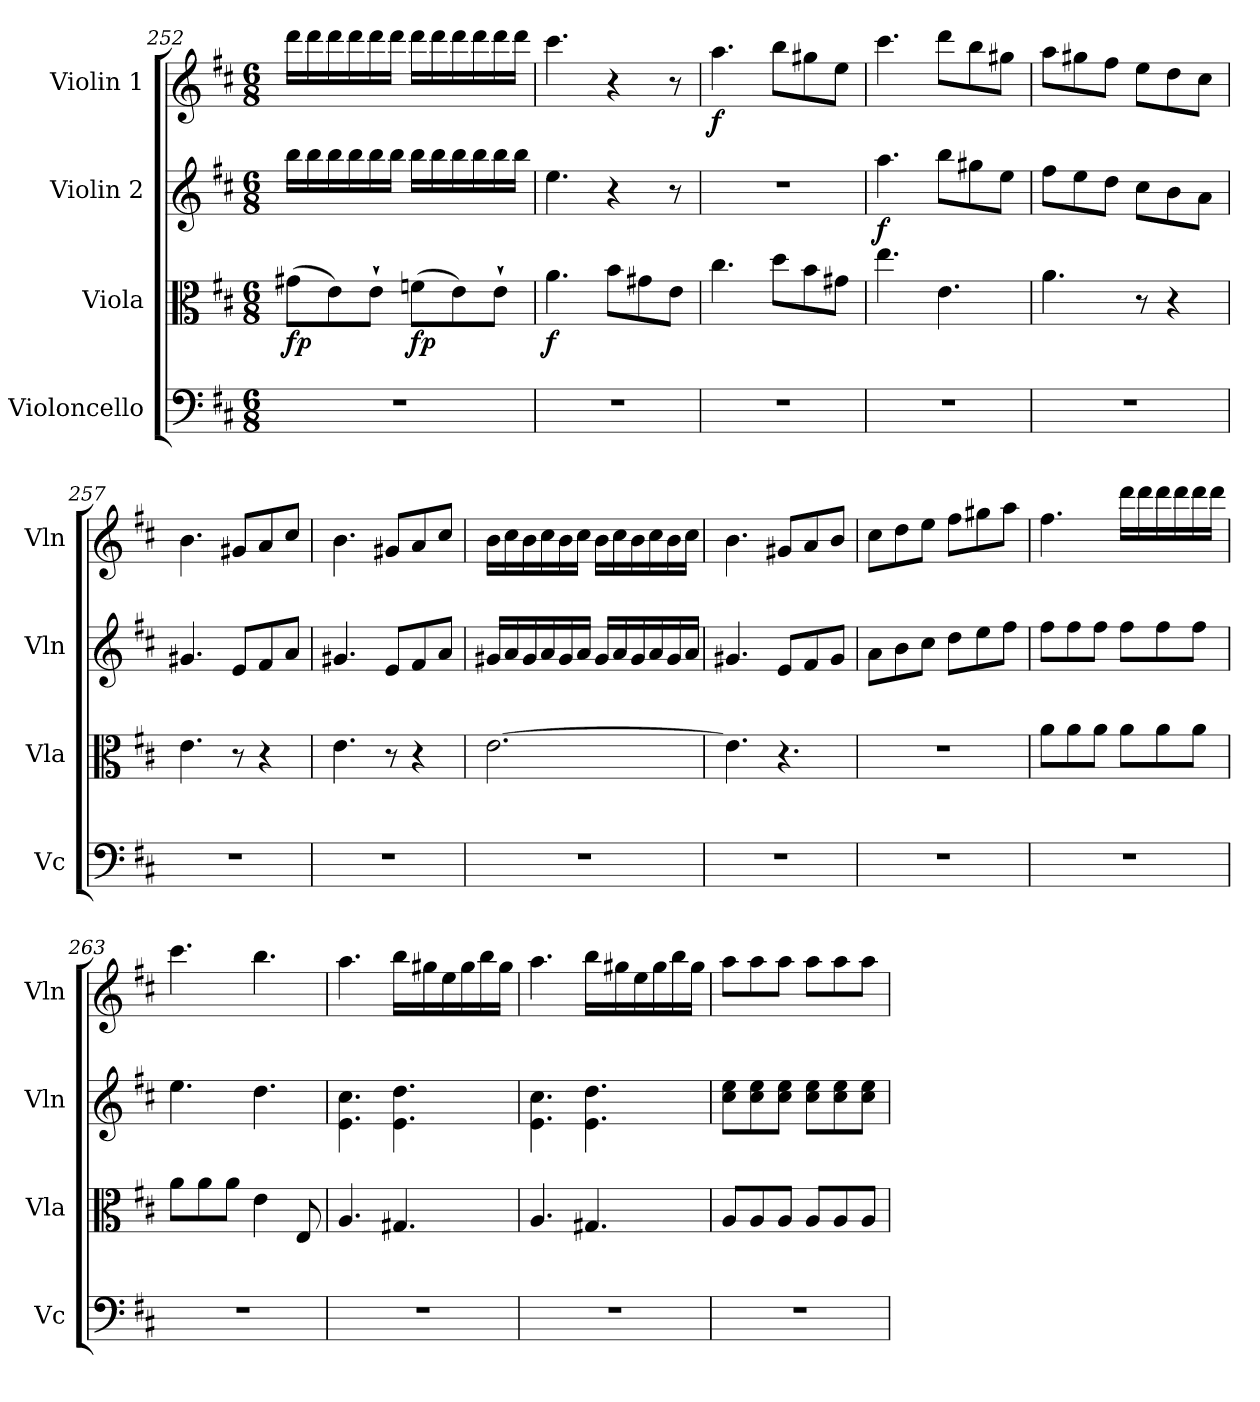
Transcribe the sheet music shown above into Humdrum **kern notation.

**kern	**kern	**dynam	**kern	**dynam	**kern	**dynam
*part4	*part3	*part3	*part2	*part2	*part1	*part1
*staff4	*staff3	*staff3	*staff2	*staff2	*staff1	*staff1
*I"Violoncello	*I"Viola	*	*I"Violin 2	*	*I"Violin 1	*
*I'Vc	*I'Vla	*	*I'Vln	*	*I'Vln	*
*clefF4	*clefC3	*	*clefG2	*	*clefG2	*
*k[f#c#]	*k[f#c#]	*	*k[f#c#]	*	*k[f#c#]	*
*M6/8	*M6/8	*	*M6/8	*	*M6/8	*
=252	=252	=252	=252	=252	=252	=252
!	!	!LO:DY:b	!	!	!	!
2.r	(>8g#X\L	fp	16bb\LL	.	16ddd\LL	.
.	.	.	16bb\	.	16ddd\	.
.	8e\)	.	16bb\	.	16ddd\	.
.	.	.	16bb\	.	16ddd\	.
.	8e`\J	.	16bb\	.	16ddd\	.
.	.	.	16bb\JJ	.	16ddd\JJ	.
!	!	!LO:DY:b	!	!	!	!
.	(>8fn\L	fp	16bb\LL	.	16ddd\LL	.
.	.	.	16bb\	.	16ddd\	.
.	8e\)	.	16bb\	.	16ddd\	.
.	.	.	16bb\	.	16ddd\	.
.	8e`\J	.	16bb\	.	16ddd\	.
.	.	.	16bb\JJ	.	16ddd\JJ	.
=253	=253	=253	=253	=253	=253	=253
!	!	!LO:DY:b	!	!	!	!
2.r	4.a\	f	4.ee\	.	4.ccc#\	.
.	8b\L	.	4r	.	4r	.
.	8g#X\	.	.	.	.	.
.	8e\J	.	8r	.	8r	.
!!LO:LB:g=z
=254	=254	=254	=254	=254	=254	=254
!	!	!	!	!	!	!LO:DY:b
2.r	4.cc#\	.	2.r	.	4.aa\	f
.	8dd\L	.	.	.	8bb\L	.
.	8b\	.	.	.	8gg#X\	.
.	8g#X\J	.	.	.	8ee\J	.
=255	=255	=255	=255	=255	=255	=255
!	!	!	!	!LO:DY:b	!	!
2.r	4.ee\	.	4.aa\	f	4.ccc#\	.
.	4.e\	.	8bb\L	.	8ddd\L	.
.	.	.	8gg#X\	.	8bb\	.
.	.	.	8ee\J	.	8gg#X\J	.
=256	=256	=256	=256	=256	=256	=256
2.r	4.a\	.	8ff#\L	.	8aa\L	.
.	.	.	8ee\	.	8gg#X\	.
.	.	.	8dd\J	.	8ff#\J	.
.	8r	.	8cc#\L	.	8ee\L	.
.	4r	.	8b\	.	8dd\	.
.	.	.	8a\J	.	8cc#\J	.
=257	=257	=257	=257	=257	=257	=257
2.r	4.e\	.	4.g#X/	.	4.b\	.
.	8r	.	8e/L	.	8g#X/L	.
.	4r	.	8f#/	.	8a/	.
.	.	.	8a/J	.	8cc#/J	.
=258	=258	=258	=258	=258	=258	=258
2.r	4.e\	.	4.g#X/	.	4.b\	.
.	8r	.	8e/L	.	8g#X/L	.
.	4r	.	8f#/	.	8a/	.
.	.	.	8a/J	.	8cc#/J	.
=259	=259	=259	=259	=259	=259	=259
2.r	[2.e\	.	16g#X/LL	.	16b\LL	.
.	.	.	16a/	.	16cc#\	.
.	.	.	16g#/	.	16b\	.
.	.	.	16a/	.	16cc#\	.
.	.	.	16g#/	.	16b\	.
.	.	.	16a/JJ	.	16cc#\JJ	.
.	.	.	16g#/LL	.	16b\LL	.
.	.	.	16a/	.	16cc#\	.
.	.	.	16g#/	.	16b\	.
.	.	.	16a/	.	16cc#\	.
.	.	.	16g#/	.	16b\	.
.	.	.	16a/JJ	.	16cc#\JJ	.
=260	=260	=260	=260	=260	=260	=260
2.r	4.e\]	.	4.g#X/	.	4.b\	.
.	4.r	.	8e/L	.	8g#X/L	.
.	.	.	8f#/	.	8a/	.
.	.	.	8g#/J	.	8b/J	.
!!LO:LB:g=z
=261	=261	=261	=261	=261	=261	=261
2.r	2.r	.	8a\L	.	8cc#\L	.
.	.	.	8b\	.	8dd\	.
.	.	.	8cc#\J	.	8ee\J	.
.	.	.	8dd\L	.	8ff#\L	.
.	.	.	8ee\	.	8gg#X\	.
.	.	.	8ff#\J	.	8aa\J	.
=262	=262	=262	=262	=262	=262	=262
2.r	8a\L	.	8ff#\L	.	4.ff#\	.
.	8a\	.	8ff#\	.	.	.
.	8a\J	.	8ff#\J	.	.	.
.	8a\L	.	8ff#\L	.	16ddd\LL	.
.	.	.	.	.	16ddd\	.
.	8a\	.	8ff#\	.	16ddd\	.
.	.	.	.	.	16ddd\	.
.	8a\J	.	8ff#\J	.	16ddd\	.
.	.	.	.	.	16ddd\JJ	.
=263	=263	=263	=263	=263	=263	=263
2.r	8a\L	.	4.ee\	.	4.ccc#\	.
.	8a\	.	.	.	.	.
.	8a\J	.	.	.	.	.
.	4e\	.	4.dd\	.	4.bb\	.
.	8E/	.	.	.	.	.
=264	=264	=264	=264	=264	=264	=264
2.r	4.A/	.	4.e\ 4.cc#\	.	4.aa\	.
.	4.G#X/	.	4.e\ 4.dd\	.	16bb\LL	.
.	.	.	.	.	16gg#X\	.
.	.	.	.	.	16ee\	.
.	.	.	.	.	16gg#\	.
.	.	.	.	.	16bb\	.
.	.	.	.	.	16gg#\JJ	.
=265	=265	=265	=265	=265	=265	=265
2.r	4.A/	.	4.e\ 4.cc#\	.	4.aa\	.
.	4.G#X/	.	4.e\ 4.dd\	.	16bb\LL	.
.	.	.	.	.	16gg#X\	.
.	.	.	.	.	16ee\	.
.	.	.	.	.	16gg#\	.
.	.	.	.	.	16bb\	.
.	.	.	.	.	16gg#\JJ	.
=266	=266	=266	=266	=266	=266	=266
2.r	8A/L	.	8cc#\ 8ee\L	.	8aa\L	.
.	8A/	.	8cc#\ 8ee\	.	8aa\	.
.	8A/J	.	8cc#\ 8ee\J	.	8aa\J	.
.	8A/L	.	8cc#\ 8ee\L	.	8aa\L	.
.	8A/	.	8cc#\ 8ee\	.	8aa\	.
.	8A/J	.	8cc#\ 8ee\J	.	8aa\J	.
=	=	=	=	=	=	=
*-	*-	*-	*-	*-	*-	*-
